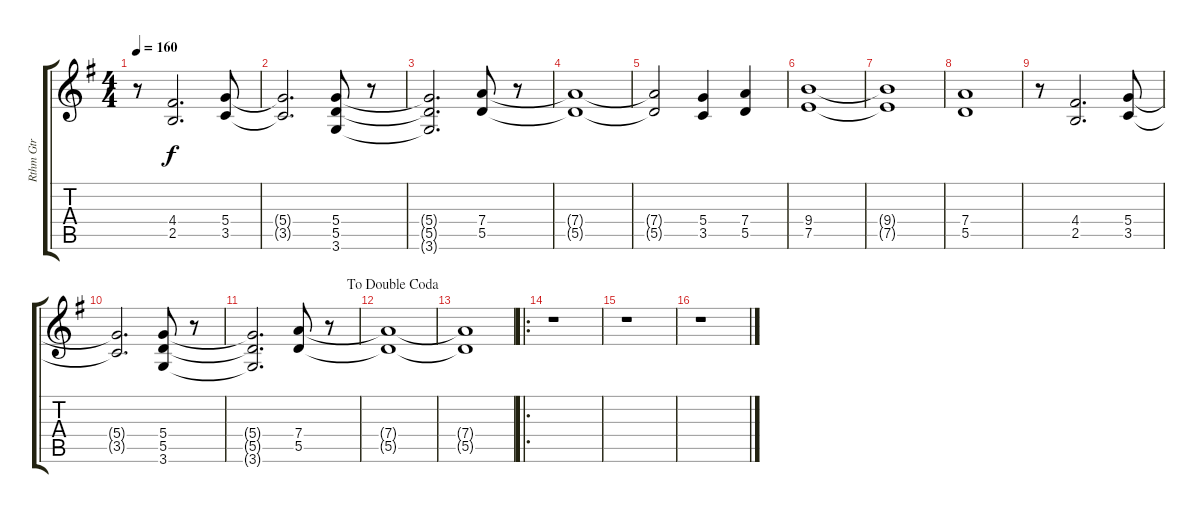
\track ("Rthm Gtr" "Rthm Gtr") {instrument distortionguitar}
\staff {score tabs}
\tuning (E4 B3 G3 D3 A2 E2) {hide}
\ts (4 4)
\tempo 160
\clef g2
\ks g
r.8{dy f} (4.4 2.5).2{d} (5.4 3.5).8 |
(5.4{t} 3.5{t}).2{d} (5.4 5.5 3.6).8 r.8 |
(5.4{t} 5.5{t} 3.6{t}).2{d} (7.4 5.5).8 r.8 |
(7.4{t} 5.5{t}).1 |
(7.4{t} 5.5{t}).2 (5.4 3.5).4 (7.4 5.5).4 |
(9.4 7.5).1 |
(9.4{t} 7.5{t}).1 |
(7.4 5.5).1 |
r.8 (4.4 2.5).2{d} (5.4 3.5).8 |
(5.4{t} 3.5{t}).2{d} (5.4 5.5 3.6).8 r.8 |
(5.4{t} 5.5{t} 3.6{t}).2{d} (7.4 5.5).8 r.8 |
\jump dadoublecoda
(7.4{t} 5.5{t}).1 |
(7.4{t} 5.5{t}).1 |
\ro
r.1 |
r.1 |
r.1
